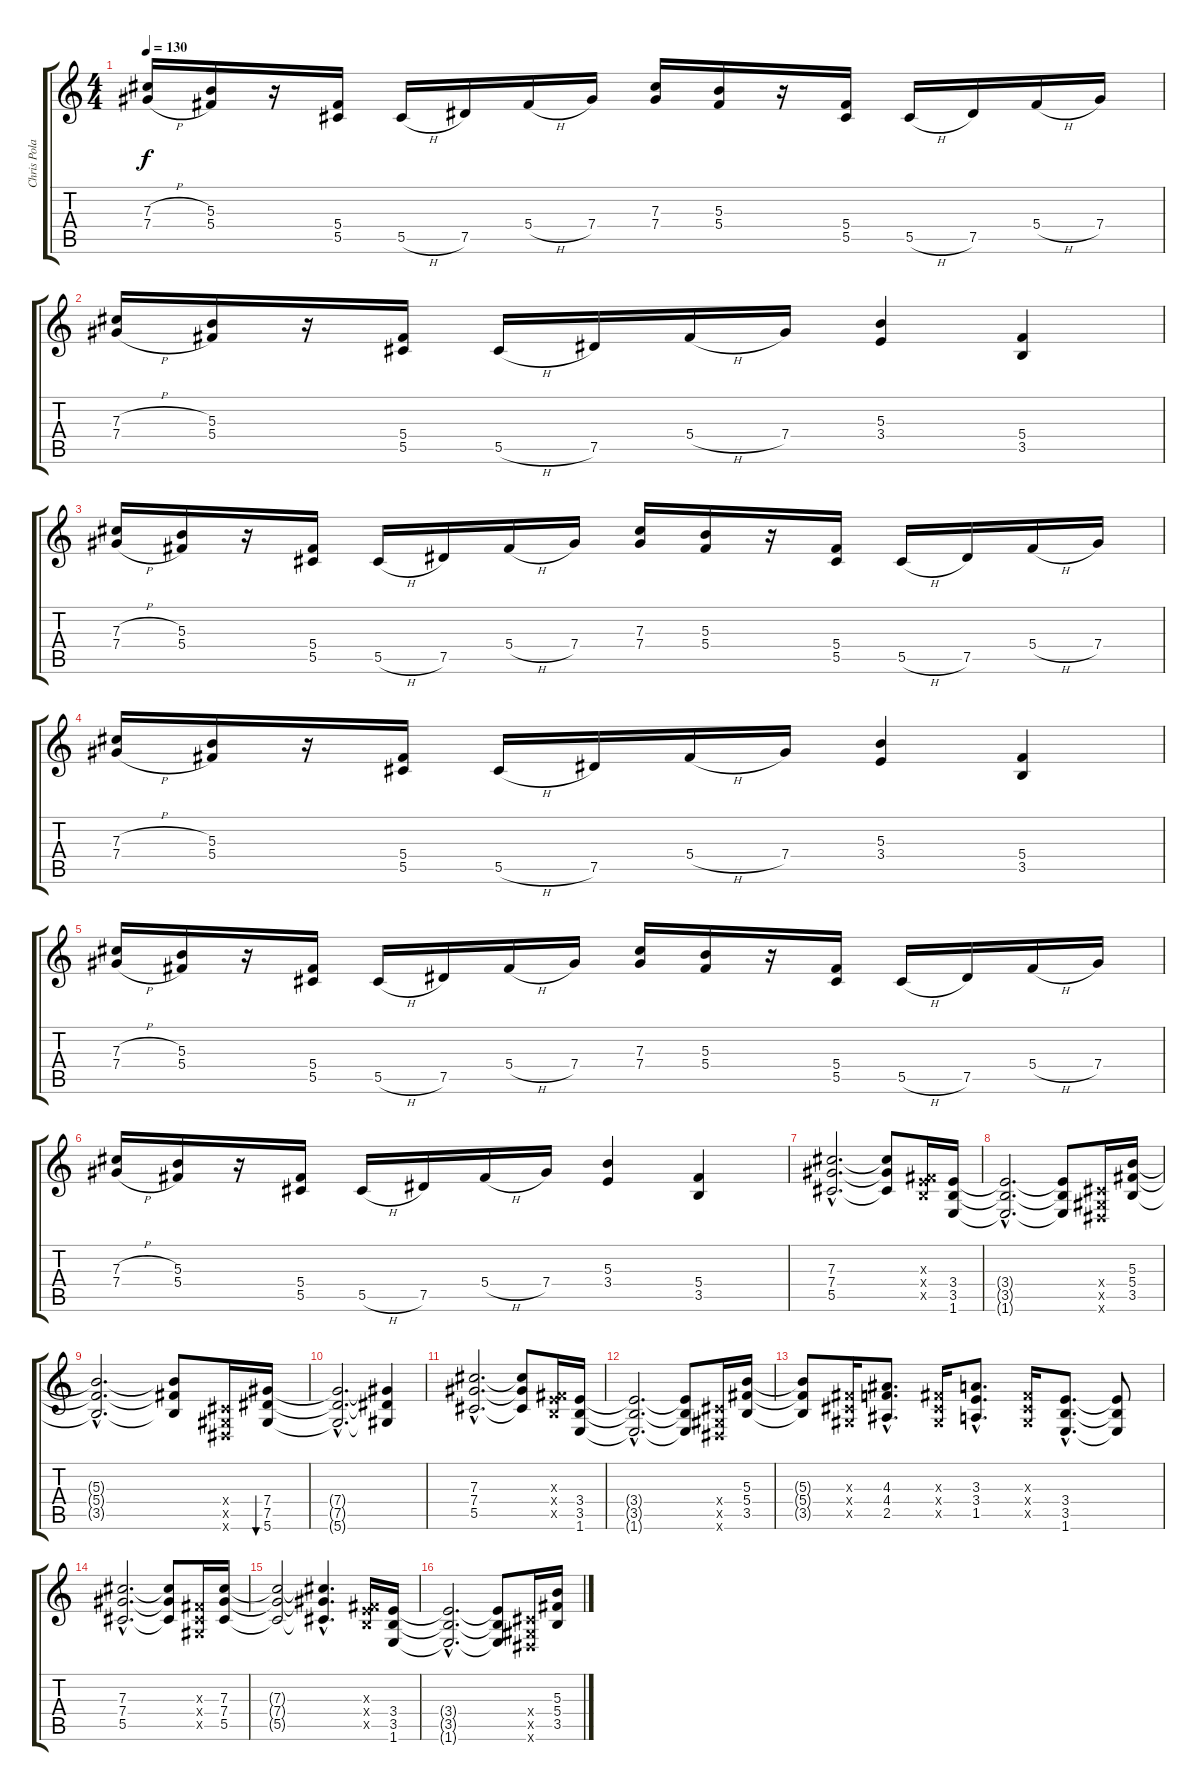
\track ("Chris Poland" "Chris Pola") {instrument distortionguitar}
\staff {score tabs}
\tuning (Eb4 Bb3 Gb3 Db3 Ab2 Eb2) {hide}
\ts (4 4)
\tempo 130
\clef g2
\ks c
(7.3{h} 7.4{h}).16{dy f} (5.3 5.4).16 r.16 (5.4 5.5).16 5.5{h}.16 7.5.16 5.4{h}.16 7.4.16 (7.3 7.4).16 (5.3 5.4).16 r.16 (5.4 5.5).16 5.5{h}.16 7.5.16 5.4{h}.16 7.4.16 |
(7.3{h} 7.4{h}).16 (5.3 5.4).16 r.16 (5.4 5.5).16 5.5{h}.16 7.5.16 5.4{h}.16 7.4.16 (5.3 3.4).4 (5.4 3.5).4 |
(7.3{h} 7.4{h}).16 (5.3 5.4).16 r.16 (5.4 5.5).16 5.5{h}.16 7.5.16 5.4{h}.16 7.4.16 (7.3 7.4).16 (5.3 5.4).16 r.16 (5.4 5.5).16 5.5{h}.16 7.5.16 5.4{h}.16 7.4.16 |
(7.3{h} 7.4{h}).16 (5.3 5.4).16 r.16 (5.4 5.5).16 5.5{h}.16 7.5.16 5.4{h}.16 7.4.16 (5.3 3.4).4 (5.4 3.5).4 |
(7.3{h} 7.4{h}).16 (5.3 5.4).16 r.16 (5.4 5.5).16 5.5{h}.16 7.5.16 5.4{h}.16 7.4.16 (7.3 7.4).16 (5.3 5.4).16 r.16 (5.4 5.5).16 5.5{h}.16 7.5.16 5.4{h}.16 7.4.16 |
(7.3{h} 7.4{h}).16 (5.3 5.4).16 r.16 (5.4 5.5).16 5.5{h}.16 7.5.16 5.4{h}.16 7.4.16 (5.3 3.4).4 (5.4 3.5).4 |
(7.3{hac} 7.4{hac} 5.5{hac}).2{d} (7.3{t} 7.4{t} 5.5{t}).8 (0.3{x} 3.4{x} 3.5{x}).16 (3.4 3.5 1.6).16 |
(3.4{hac t} 3.5{hac t} 1.6{hac t}).2{d} (3.4{t} 3.5{t} 1.6{t}).8 (0.4{x} 0.5{x} 0.6{x}).16 (5.3 5.4 3.5).16 |
(5.3{hac t} 5.4{hac t} 3.5{hac t}).2{d} (5.3{t} 5.4{t} 3.5{t}).8 (0.4{x} 0.5{x} 0.6{x}).16 (7.4 7.5 5.6).16{bu 120} |
(7.4{hac t} 7.5{hac t} 5.6{hac t}).2{d} (7.4{t} 7.5{t} 5.6{t}).4 |
(7.3{hac} 7.4{hac} 5.5{hac}).2{d} (7.3{t} 7.4{t} 5.5{t}).8 (0.3{x} 3.4{x} 3.5{x}).16 (3.4 3.5 1.6).16 |
(3.4{hac t} 3.5{hac t} 1.6{hac t}).2{d} (3.4{t} 3.5{t} 1.6{t}).8 (0.4{x} 0.5{x} 0.6{x}).16 (5.3 5.4 3.5).16 |
(5.3{t} 5.4{t} 3.5{t}).8 (0.3{x} 0.4{x} 0.5{x}).16 (4.3{hac} 4.4{hac} 2.5{hac}).8{d} (0.3{x} 0.4{x} 0.5{x}).16 (3.3{hac} 3.4{hac} 1.5{hac}).8{d} (0.3{x} 0.4{x} 0.5{x}).16 (3.4{hac} 3.5{hac} 1.6{hac}).8{d} (3.4{t} 3.5{t} 1.6{t}).8 |
(7.3{hac} 7.4{hac} 5.5{hac}).2{d} (7.3{t} 7.4{t} 5.5{t}).8 (0.3{x} 0.4{x} 0.5{x}).16 (7.3 7.4 5.5).16 |
(7.3{t} 7.4{t} 5.5{t}).2 (7.3{hac t} 7.4{hac t} 5.5{hac t}).4{d} (0.3{x} 3.4{x} 3.5{x}).16 (3.4 3.5 1.6).16 |
(3.4{hac t} 3.5{hac t} 1.6{hac t}).2{d} (3.4{t} 3.5{t} 1.6{t}).8 (0.4{x} 0.5{x} 0.6{x}).16 (5.3 5.4 3.5).16
